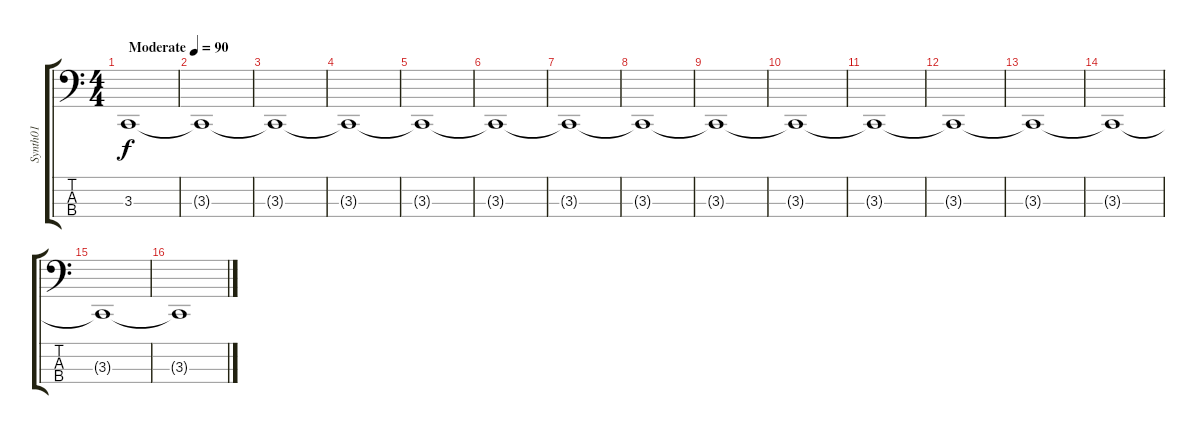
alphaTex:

\track ("Synth01" "Synth01") {instrument lead6voice}
\staff {score tabs}
\tuning (G2 D2 A1 E1) {hide}
\ts (4 4)
\tempo (90 "Moderate")
\clef f4
\ks c
3.3.1{dy f instrument lead6voice} |
3.3{t}.1 |
3.3{t}.1 |
3.3{t}.1 |
3.3{t}.1 |
3.3{t}.1 |
3.3{t}.1 |
3.3{t}.1 |
3.3{t}.1 |
3.3{t}.1 |
3.3{t}.1 |
3.3{t}.1 |
3.3{t}.1 |
3.3{t}.1 |
3.3{t}.1 |
3.3{t}.1
